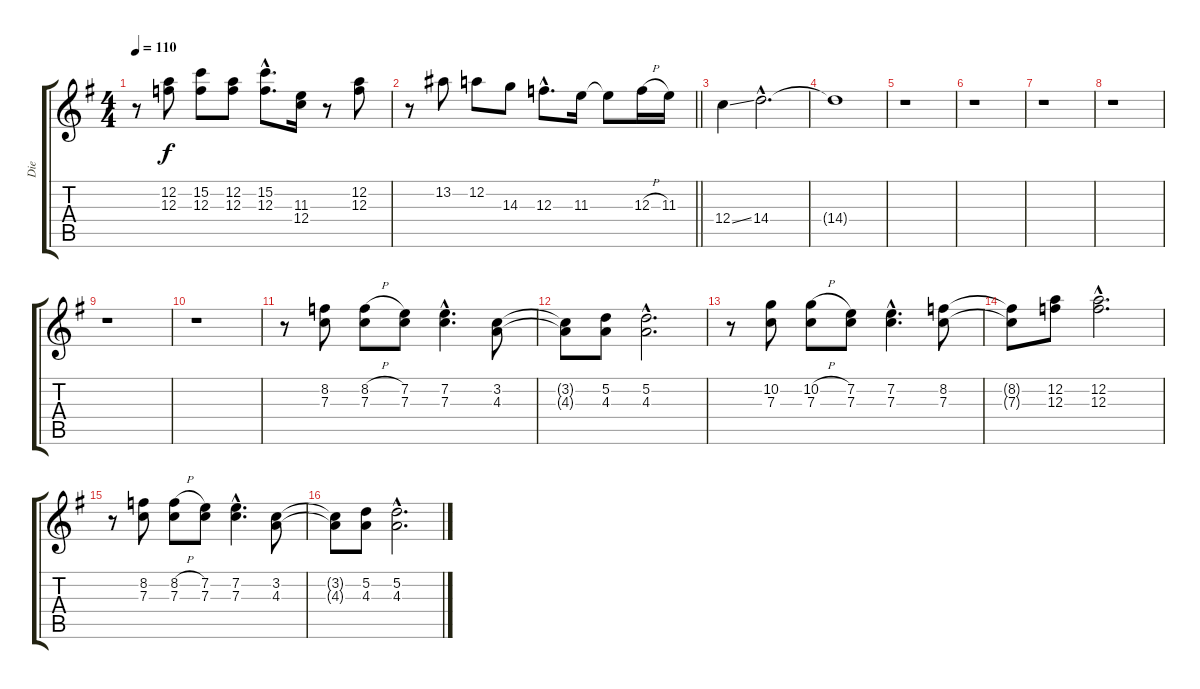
\track ("Die" "Die") {instrument electricguitarjazz}
\staff {score tabs}
\tuning (D4 A3 F3 C3 G2 D2) {hide}
\ts (4 4)
\tempo 110
\clef g2
\ks g
r.8{dy f} (12.2 12.3).8 (15.2 12.3).8 (12.2 12.3).8 (15.2{hac} 12.3{hac}).8{d} (11.3 12.4).16 r.8 (12.2 12.3).8 |
\barLineRight lightlight
r.8 13.2.8 12.2.8 14.3.8 12.3{hac}.8{d} 11.3.16 11.3{t}.8 12.3{h}.16 11.3.16 |
12.4{ss}.4 14.4{hac}.2{d} |
14.4{t}.1 |
r.1 |
r.1 |
r.1 |
r.1 |
r.1 |
r.1 |
r.8 (8.2 7.3).8 (8.2{h} 7.3).8 (7.2 7.3).8 (7.2{hac} 7.3{hac}).4{d} (3.2 4.3).8 |
(3.2{t} 4.3{t}).8 (5.2 4.3).8 (5.2{hac} 4.3{hac}).2{d} |
r.8 (10.2 7.3).8 (10.2{h} 7.3).8 (7.2 7.3).8 (7.2{hac} 7.3{hac}).4{d} (8.2 7.3).8 |
(8.2{t} 7.3{t}).8 (12.2 12.3).8 (12.2{hac} 12.3{hac}).2{d} |
r.8 (8.2 7.3).8 (8.2{h} 7.3).8 (7.2 7.3).8 (7.2{hac} 7.3{hac}).4{d} (3.2 4.3).8 |
(3.2{t} 4.3{t}).8 (5.2 4.3).8 (5.2{hac} 4.3{hac}).2{d}
